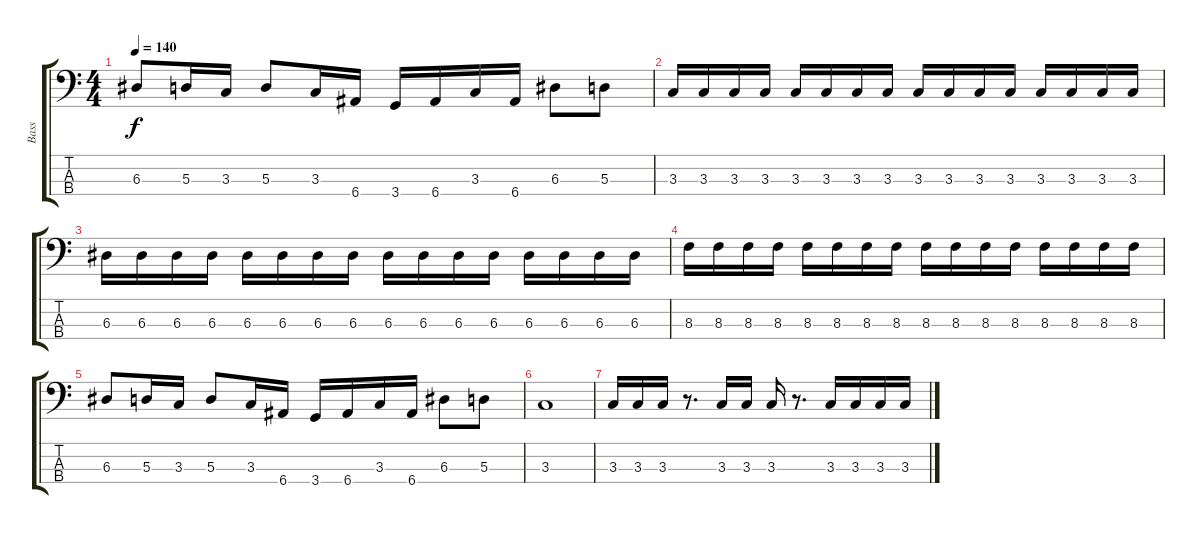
\track ("Bass" "Bass") {instrument electricbassfinger}
\staff {score tabs}
\tuning (G2 D2 A1 E1) {hide}
\ts (4 4)
\tempo 140
\clef f4
\ks c
6.3.8{dy f} 5.3.16 3.3.16 5.3.8 3.3.16 6.4.16 3.4.16 6.4.16 3.3.16 6.4.16 6.3.8 5.3.8 |
3.3.16 3.3.16 3.3.16 3.3.16 3.3.16 3.3.16 3.3.16 3.3.16 3.3.16 3.3.16 3.3.16 3.3.16 3.3.16 3.3.16 3.3.16 3.3.16 |
6.3.16 6.3.16 6.3.16 6.3.16 6.3.16 6.3.16 6.3.16 6.3.16 6.3.16 6.3.16 6.3.16 6.3.16 6.3.16 6.3.16 6.3.16 6.3.16 |
8.3.16 8.3.16 8.3.16 8.3.16 8.3.16 8.3.16 8.3.16 8.3.16 8.3.16 8.3.16 8.3.16 8.3.16 8.3.16 8.3.16 8.3.16 8.3.16 |
6.3.8 5.3.16 3.3.16 5.3.8 3.3.16 6.4.16 3.4.16 6.4.16 3.3.16 6.4.16 6.3.8 5.3.8 |
3.3.1 |
3.3.16 3.3.16 3.3.16 r.8{d} 3.3.16 3.3.16 3.3.16 r.8{d} 3.3.16 3.3.16 3.3.16 3.3.16
